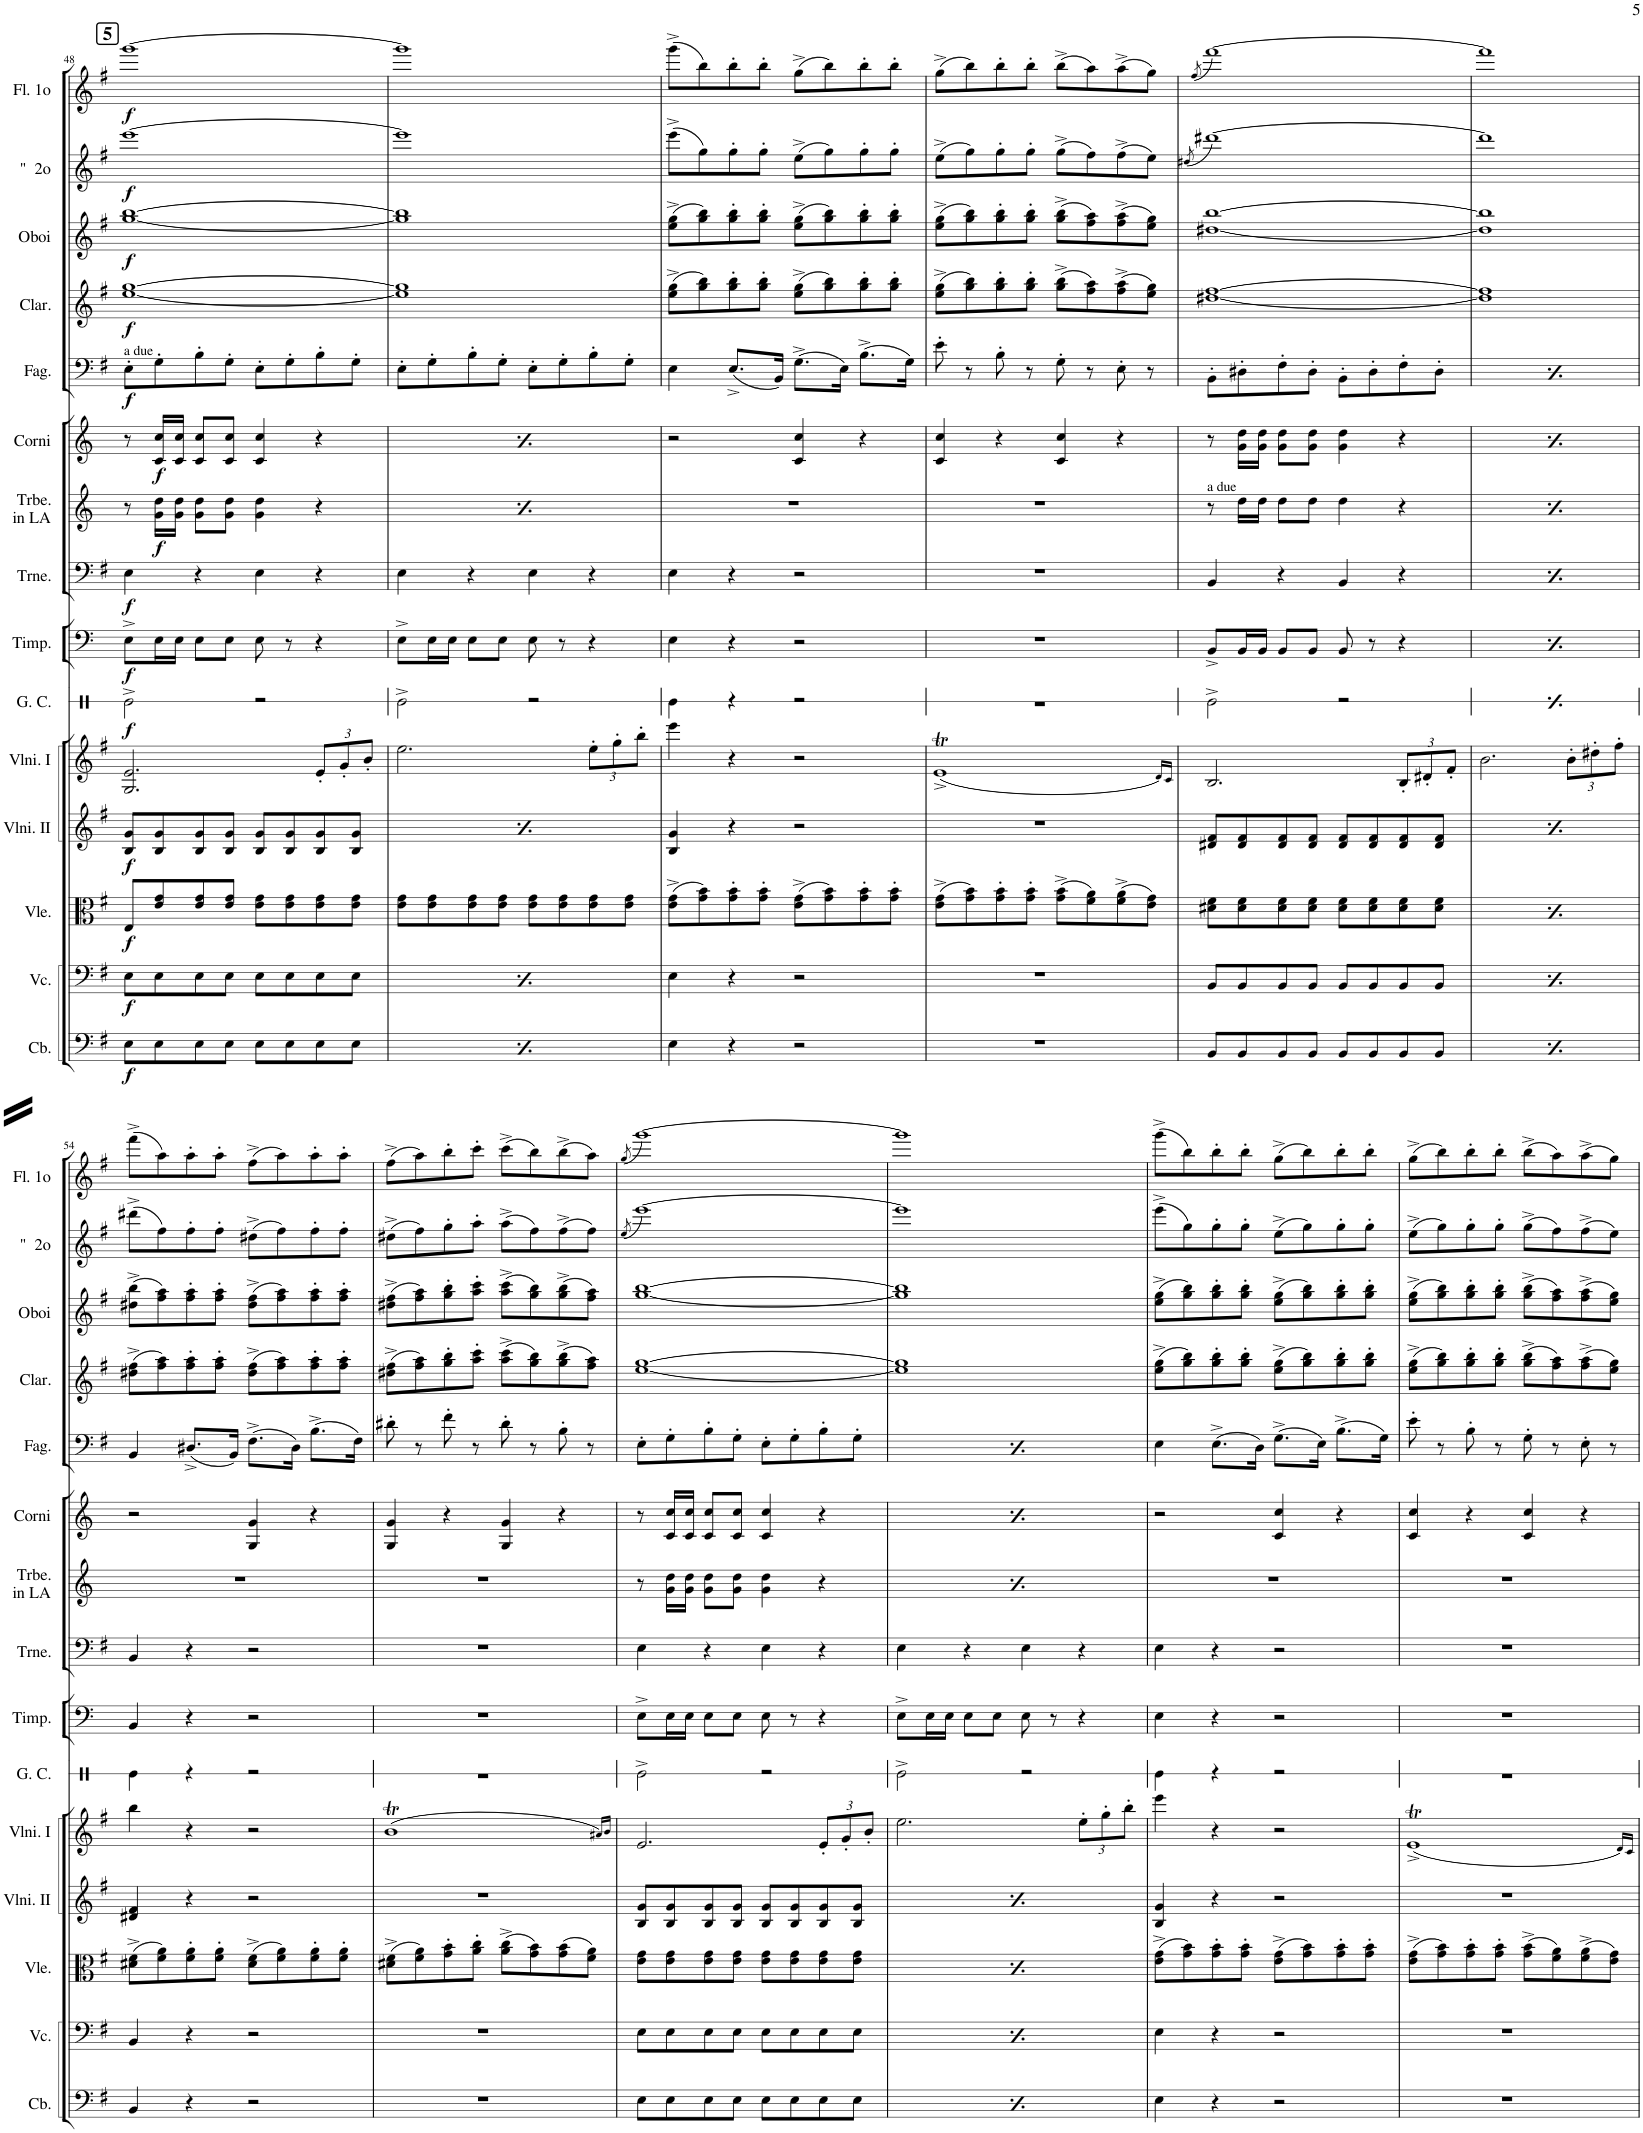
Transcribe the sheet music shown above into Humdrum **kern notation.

**kern	**dynam	**kern	**dynam	**kern	**dynam	**kern	**dynam	**kern	**kern	**dynam	**kern	**dynam	**kern	**dynam	**kern	**dynam	**kern	**dynam	**kern	**dynam	**kern	**dynam	**kern	**dynam	**kern	**dynam
*part14	*part14	*part13	*part13	*part12	*part12	*part11	*part11	*part10	*part9	*part9	*part8	*part8	*part7	*part7	*part6	*part6	*part5	*part5	*part4	*part4	*part3	*part3	*part2	*part2	*part1	*part1
*staff14	*staff14	*staff13	*staff13	*staff12	*staff12	*staff11	*staff11	*staff10	*staff9	*staff9	*staff8	*staff8	*staff7	*staff7	*staff6	*staff6	*staff5	*staff5	*staff4	*staff4	*staff3	*staff3	*staff2	*staff2	*staff1	*staff1
*I"CONTRABASSI	*	*I"VIOLONCELLI	*	*I"VIOLE	*	*I"VIOLINI 2	*	*I"VIOLINI 1	*I"TIMPANI in MI ♮	*	*I"TROMBONE	*	*I"TROMBE in LA	*	*I"CORNO 1o e 2o in MI ♮	*	*I"FAGOTTI	*	*I"CLARINETTI in DO	*	*I"OBOI	*	*I"&quot;          2o	*	*I"FLAUTO 1o	*
*I'Cb.	*	*I'Vc.	*	*I'Vle.	*	*	*	*	*I'Timp.	*	*I'Trne.	*	*I'Trbe. in LA	*	*I'Corni	*	*I'Fag.	*	*I'Clar.	*	*I'Oboi	*	*I'&quot;  2o	*	*I'Fl. 1o	*
!!LO:PB:g=z
*clefF4	*	*clefF4	*	*clefC3	*	*clefG2	*	*clefG2	*clefF4	*	*clefF4	*	*clefG2	*	*clefG2	*	*clefF4	*	*clefG2	*	*clefG2	*	*clefG2	*	*clefG2	*
*Trd7c12	*	*	*	*	*	*	*	*	*	*	*	*	*Trd2c3	*	*Trd5c8	*	*	*	*Trd1c2	*	*	*	*	*	*	*
*k[f#]	*	*k[f#]	*	*k[f#]	*	*k[f#]	*	*k[f#]	*k[]	*	*k[f#]	*	*k[]	*	*k[]	*	*k[f#]	*	*k[f#]	*	*k[f#]	*	*k[f#]	*	*k[f#]	*
*M4/4	*	*M4/4	*	*M4/4	*	*M4/4	*	*M4/4	*M4/4	*	*M4/4	*	*M4/4	*	*M4/4	*	*M4/4	*	*M4/4	*	*M4/4	*	*M4/4	*	*M4/4	*
*met(c)	*	*met(c)	*	*met(c)	*	*met(c)	*	*met(c)	*met(c)	*	*met(c)	*	*met(c)	*	*met(c)	*	*met(c)	*	*met(c)	*	*met(c)	*	*met(c)	*	*met(c)	*
!!LO:REH:place=s1:a:B:cj:fs=14:t=5
=48	=48	=48	=48	=48	=48	=48	=48	=48	=48	=48	=48	=48	=48	=48	=48	=48	=48	=48	=48	=48	=48	=48	=48	=48	=48	=48
!	!	!	!	!	!	!	!	!	!	!	!	!	!	!	!	!	!LO:TX:a:t=a due	!	!	!	!	!	!	!	!	!
!	!LO:DY:b	!	!LO:DY:b	!	!LO:DY:b	!	!LO:DY:b	!	!	!LO:DY:b	!	!LO:DY:b	!	!	!	!	!	!LO:DY:b	!	!LO:DY:b	!	!LO:DY:b	!	!LO:DY:b	!	!LO:DY:b
8E\L	f	8E\L	f	8E/L	f	8B/ 8g/L	f	2.G/ 2.e/	8E^\L	f	4E\	f	8r	.	8r	.	8E'\L	f	[1ee [1gg	f	[1gg [1bb	f	[1eee	f	[1ggg	f
!	!	!	!	!	!	!	!	!	!	!	!	!	!	!LO:DY:b	!	!LO:DY:b	!	!	!	!	!	!	!	!	!	!
8E\	.	8E\	.	8e/ 8g/	.	8B/ 8g/	.	.	16E\L	.	.	.	16g\ 16dd\LL	f	16c/ 16cc/LL	f	8G'\	.	.	.	.	.	.	.	.	.
.	.	.	.	.	.	.	.	.	16E\JJ	.	.	.	16g\ 16dd\JJ	.	16c/ 16cc/JJ	.	.	.	.	.	.	.	.	.	.	.
8E\	.	8E\	.	8e/ 8g/	.	8B/ 8g/	.	.	8E\L	.	4r	.	8g\ 8dd\L	.	8c/ 8cc/L	.	8B'\	.	.	.	.	.	.	.	.	.
8E\J	.	8E\J	.	8e/ 8g/J	.	8B/ 8g/J	.	.	8E\J	.	.	.	8g\ 8dd\J	.	8c/ 8cc/J	.	8G'\J	.	.	.	.	.	.	.	.	.
8E\L	.	8E\L	.	8e\ 8g\L	.	8B/ 8g/L	.	.	8E\	.	4E\	.	4g\ 4dd\	.	4c/ 4cc/	.	8E'\L	.	.	.	.	.	.	.	.	.
8E\	.	8E\	.	8e\ 8g\	.	8B/ 8g/	.	.	8r	.	.	.	.	.	.	.	8G'\	.	.	.	.	.	.	.	.	.
*	*	*	*	*	*	*	*	*Xbrackettup	*	*	*	*	*	*	*	*	*	*	*	*	*	*	*	*	*	*
8E\	.	8E\	.	8e\ 8g\	.	8B/ 8g/	.	12e'/L	4r	.	4r	.	4r	.	4r	.	8B'\	.	.	.	.	.	.	.	.	.
.	.	.	.	.	.	.	.	12g'/	.	.	.	.	.	.	.	.	.	.	.	.	.	.	.	.	.	.
8E\J	.	8E\J	.	8e\ 8g\J	.	8B/ 8g/J	.	.	.	.	.	.	.	.	.	.	8G'\J	.	.	.	.	.	.	.	.	.
.	.	.	.	.	.	.	.	12b'/J	.	.	.	.	.	.	.	.	.	.	.	.	.	.	.	.	.	.
=49	=49	=49	=49	=49	=49	=49	=49	=49	=49	=49	=49	=49	=49	=49	=49	=49	=49	=49	=49	=49	=49	=49	=49	=49	=49	=49
!	!LO:DY:b	!	!LO:DY:b	!	!	!	!LO:DY:b	!	!	!	!	!	!	!	!	!	!	!	!	!	!	!	!	!	!	!
8E\L	f	8E\L	f	8e\ 8g\L	.	8B/ 8g/L	f	2.ee\	8E^\L	.	4E\	.	8r	.	8r	.	8E'\L	.	1ee] 1gg]	.	1gg] 1bb]	.	1eee]	.	1ggg]	.
!	!	!	!	!	!	!	!	!	!	!	!	!	!	!LO:DY:b	!	!LO:DY:b	!	!	!	!	!	!	!	!	!	!
8E\	.	8E\	.	8e\ 8g\	.	8B/ 8g/	.	.	16E\L	.	.	.	16g\ 16dd\LL	f	16c/ 16cc/LL	f	8G'\	.	.	.	.	.	.	.	.	.
.	.	.	.	.	.	.	.	.	16E\JJ	.	.	.	16g\ 16dd\JJ	.	16c/ 16cc/JJ	.	.	.	.	.	.	.	.	.	.	.
8E\	.	8E\	.	8e\ 8g\	.	8B/ 8g/	.	.	8E\L	.	4r	.	8g\ 8dd\L	.	8c/ 8cc/L	.	8B'\	.	.	.	.	.	.	.	.	.
8E\J	.	8E\J	.	8e\ 8g\J	.	8B/ 8g/J	.	.	8E\J	.	.	.	8g\ 8dd\J	.	8c/ 8cc/J	.	8G'\J	.	.	.	.	.	.	.	.	.
8E\L	.	8E\L	.	8e\ 8g\L	.	8B/ 8g/L	.	.	8E\	.	4E\	.	4g\ 4dd\	.	4c/ 4cc/	.	8E'\L	.	.	.	.	.	.	.	.	.
8E\	.	8E\	.	8e\ 8g\	.	8B/ 8g/	.	.	8r	.	.	.	.	.	.	.	8G'\	.	.	.	.	.	.	.	.	.
8E\	.	8E\	.	8e\ 8g\	.	8B/ 8g/	.	12ee'\L	4r	.	4r	.	4r	.	4r	.	8B'\	.	.	.	.	.	.	.	.	.
.	.	.	.	.	.	.	.	12gg'\	.	.	.	.	.	.	.	.	.	.	.	.	.	.	.	.	.	.
8E\J	.	8E\J	.	8e\ 8g\J	.	8B/ 8g/J	.	.	.	.	.	.	.	.	.	.	8G'\J	.	.	.	.	.	.	.	.	.
.	.	.	.	.	.	.	.	12bb'\J	.	.	.	.	.	.	.	.	.	.	.	.	.	.	.	.	.	.
=50	=50	=50	=50	=50	=50	=50	=50	=50	=50	=50	=50	=50	=50	=50	=50	=50	=50	=50	=50	=50	=50	=50	=50	=50	=50	=50
4E\	.	4E\	.	(8e\^ 8g\^L	.	4B/ 4g/	.	4eee\	4E\	.	4E\	.	1r	.	2r	.	4E\	.	(8ee\^ 8gg\^L	.	(8ee\^ 8gg\^L	.	(8eee^\L	.	(8ggg^\L	.
.	.	.	.	8g\ 8b\)	.	.	.	.	.	.	.	.	.	.	.	.	.	.	8gg\ 8bb\)	.	8gg\ 8bb\)	.	8gg\)	.	8bb\)	.
4r	.	4r	.	8g\' 8b\'	.	4r	.	4r	4r	.	4r	.	.	.	.	.	(8.E^/L	.	8gg\' 8bb\'	.	8gg\' 8bb\'	.	8gg'\	.	8bb'\	.
.	.	.	.	8g\' 8b\'J	.	.	.	.	.	.	.	.	.	.	.	.	.	.	8gg\' 8bb\'J	.	8gg\' 8bb\'J	.	8gg'\J	.	8bb'\J	.
.	.	.	.	.	.	.	.	.	.	.	.	.	.	.	.	.	16BB/Jk)	.	.	.	.	.	.	.	.	.
2r	.	2r	.	(8e\^ 8g\^L	.	2r	.	2r	2r	.	2r	.	.	.	4c/ 4cc/	.	(8.G^\L	.	(8ee\^ 8gg\^L	.	(8ee\^ 8gg\^L	.	(8ee^\L	.	(8gg^\L	.
.	.	.	.	8g\ 8b\)	.	.	.	.	.	.	.	.	.	.	.	.	.	.	8gg\ 8bb\)	.	8gg\ 8bb\)	.	8gg\)	.	8bb\)	.
.	.	.	.	.	.	.	.	.	.	.	.	.	.	.	.	.	16E\Jk)	.	.	.	.	.	.	.	.	.
.	.	.	.	8g\' 8b\'	.	.	.	.	.	.	.	.	.	.	4r	.	(8.B^\L	.	8gg\' 8bb\'	.	8gg\' 8bb\'	.	8gg'\	.	8bb'\	.
.	.	.	.	8g\' 8b\'J	.	.	.	.	.	.	.	.	.	.	.	.	.	.	8gg\' 8bb\'J	.	8gg\' 8bb\'J	.	8gg'\J	.	8bb'\J	.
.	.	.	.	.	.	.	.	.	.	.	.	.	.	.	.	.	16G\Jk)	.	.	.	.	.	.	.	.	.
=51	=51	=51	=51	=51	=51	=51	=51	=51	=51	=51	=51	=51	=51	=51	=51	=51	=51	=51	=51	=51	=51	=51	=51	=51	=51	=51
1r	.	1r	.	(8e\^ 8g\^L	.	1r	.	(1eT^	1r	.	1r	.	1r	.	4c/ 4cc/	.	8e'\	.	(8ee\^ 8gg\^L	.	(8ee\^ 8gg\^L	.	(8ee^\L	.	(8gg^\L	.
.	.	.	.	8g\ 8b\)	.	.	.	.	.	.	.	.	.	.	.	.	8r	.	8gg\ 8bb\)	.	8gg\ 8bb\)	.	8gg\)	.	8bb\)	.
.	.	.	.	8g\' 8b\'	.	.	.	.	.	.	.	.	.	.	4r	.	8B'\	.	8gg\' 8bb\'	.	8gg\' 8bb\'	.	8gg'\	.	8bb'\	.
.	.	.	.	8g\' 8b\'J	.	.	.	.	.	.	.	.	.	.	.	.	8r	.	8gg\' 8bb\'J	.	8gg\' 8bb\'J	.	8gg'\J	.	8bb'\J	.
.	.	.	.	(8g\^ 8b\^L	.	.	.	.	.	.	.	.	.	.	4c/ 4cc/	.	8G'\	.	(8gg\^ 8bb\^L	.	(8gg\^ 8bb\^L	.	(8gg^\L	.	(8bb^\L	.
.	.	.	.	8f#\ 8a\)	.	.	.	.	.	.	.	.	.	.	.	.	8r	.	8ff#\ 8aa\)	.	8ff#\ 8aa\)	.	8ff#\)	.	8aa\)	.
.	.	.	.	(8f#\^ 8a\^	.	.	.	.	.	.	.	.	.	.	4r	.	8E'\	.	(8ff#\^ 8aa\^	.	(8ff#\^ 8aa\^	.	(8ff#^\	.	(8aa^\	.
.	.	.	.	8e\ 8g\J)	.	.	.	.	.	.	.	.	.	.	.	.	8r	.	8ee\ 8gg\J)	.	8ee\ 8gg\J)	.	8ee\J)	.	8gg\J)	.
.	.	.	.	.	.	.	.	16qd/LL)	.	.	.	.	.	.	.	.	.	.	.	.	.	.	.	.	.	.
.	.	.	.	.	.	.	.	16qc/JJ	.	.	.	.	.	.	.	.	.	.	.	.	.	.	.	.	.	.
=52	=52	=52	=52	=52	=52	=52	=52	=52	=52	=52	=52	=52	=52	=52	=52	=52	=52	=52	=52	=52	=52	=52	=52	=52	=52	=52
.	.	.	.	.	.	.	.	.	.	.	.	.	.	.	.	.	.	.	.	.	.	.	(8qdd#X/	.	(8qff#/	.
!	!	!	!	!	!	!	!	!	!	!	!	!	!LO:TX:a:t=a due	!	!	!	!	!	!	!	!	!	!	!	!	!
8BB/L	.	8BB/L	.	8d#X\ 8f#\L	.	8d#X/ 8f#/L	.	2.B/	8BB^/L	.	4BB/	.	8r	.	8r	.	8BB'\L	.	[1dd#X [1ff#	.	[1dd#X [1bb	.	[1ddd#X)	.	[1fff#)	.
8BB/	.	8BB/	.	8d#\ 8f#\	.	8d#/ 8f#/	.	.	16BB/L	.	.	.	16dd\LL	.	16g\ 16dd\LL	.	8D#X'\	.	.	.	.	.	.	.	.	.
.	.	.	.	.	.	.	.	.	16BB/JJ	.	.	.	16dd\JJ	.	16g\ 16dd\JJ	.	.	.	.	.	.	.	.	.	.	.
8BB/	.	8BB/	.	8d#\ 8f#\	.	8d#/ 8f#/	.	.	8BB/L	.	4r	.	8dd\L	.	8g\ 8dd\L	.	8F#'\	.	.	.	.	.	.	.	.	.
8BB/J	.	8BB/J	.	8d#\ 8f#\J	.	8d#/ 8f#/J	.	.	8BB/J	.	.	.	8dd\J	.	8g\ 8dd\J	.	8D#'\J	.	.	.	.	.	.	.	.	.
8BB/L	.	8BB/L	.	8d#\ 8f#\L	.	8d#/ 8f#/L	.	.	8BB/	.	4BB/	.	4dd\	.	4g\ 4dd\	.	8BB'\L	.	.	.	.	.	.	.	.	.
8BB/	.	8BB/	.	8d#\ 8f#\	.	8d#/ 8f#/	.	.	8r	.	.	.	.	.	.	.	8D#'\	.	.	.	.	.	.	.	.	.
8BB/	.	8BB/	.	8d#\ 8f#\	.	8d#/ 8f#/	.	12B'/L	4r	.	4r	.	4r	.	4r	.	8F#'\	.	.	.	.	.	.	.	.	.
.	.	.	.	.	.	.	.	12d#X'/	.	.	.	.	.	.	.	.	.	.	.	.	.	.	.	.	.	.
8BB/J	.	8BB/J	.	8d#\ 8f#\J	.	8d#/ 8f#/J	.	.	.	.	.	.	.	.	.	.	8D#'\J	.	.	.	.	.	.	.	.	.
.	.	.	.	.	.	.	.	12f#'/J	.	.	.	.	.	.	.	.	.	.	.	.	.	.	.	.	.	.
=53	=53	=53	=53	=53	=53	=53	=53	=53	=53	=53	=53	=53	=53	=53	=53	=53	=53	=53	=53	=53	=53	=53	=53	=53	=53	=53
!	!	!	!	!	!	!	!	!	!	!	!	!	!LO:TX:a:t=a due	!	!	!	!	!	!	!	!	!	!	!	!	!
8BB/L	.	8BB/L	.	8d#X\ 8f#\L	.	8d#X/ 8f#/L	.	2.b\	8BB^/L	.	4BB/	.	8r	.	8r	.	8BB'\L	.	1dd#] 1ff#]	.	1dd#] 1bb]	.	1ddd#]	.	1fff#]	.
8BB/	.	8BB/	.	8d#\ 8f#\	.	8d#/ 8f#/	.	.	16BB/L	.	.	.	16dd\LL	.	16g\ 16dd\LL	.	8D#X'\	.	.	.	.	.	.	.	.	.
.	.	.	.	.	.	.	.	.	16BB/JJ	.	.	.	16dd\JJ	.	16g\ 16dd\JJ	.	.	.	.	.	.	.	.	.	.	.
8BB/	.	8BB/	.	8d#\ 8f#\	.	8d#/ 8f#/	.	.	8BB/L	.	4r	.	8dd\L	.	8g\ 8dd\L	.	8F#'\	.	.	.	.	.	.	.	.	.
8BB/J	.	8BB/J	.	8d#\ 8f#\J	.	8d#/ 8f#/J	.	.	8BB/J	.	.	.	8dd\J	.	8g\ 8dd\J	.	8D#'\J	.	.	.	.	.	.	.	.	.
8BB/L	.	8BB/L	.	8d#\ 8f#\L	.	8d#/ 8f#/L	.	.	8BB/	.	4BB/	.	4dd\	.	4g\ 4dd\	.	8BB'\L	.	.	.	.	.	.	.	.	.
8BB/	.	8BB/	.	8d#\ 8f#\	.	8d#/ 8f#/	.	.	8r	.	.	.	.	.	.	.	8D#'\	.	.	.	.	.	.	.	.	.
8BB/	.	8BB/	.	8d#\ 8f#\	.	8d#/ 8f#/	.	12b'\L	4r	.	4r	.	4r	.	4r	.	8F#'\	.	.	.	.	.	.	.	.	.
.	.	.	.	.	.	.	.	12dd#X'\	.	.	.	.	.	.	.	.	.	.	.	.	.	.	.	.	.	.
8BB/J	.	8BB/J	.	8d#\ 8f#\J	.	8d#/ 8f#/J	.	.	.	.	.	.	.	.	.	.	8D#'\J	.	.	.	.	.	.	.	.	.
.	.	.	.	.	.	.	.	12ff#'\J	.	.	.	.	.	.	.	.	.	.	.	.	.	.	.	.	.	.
!!LO:LB:g=z
=54	=54	=54	=54	=54	=54	=54	=54	=54	=54	=54	=54	=54	=54	=54	=54	=54	=54	=54	=54	=54	=54	=54	=54	=54	=54	=54
4BB/	.	4BB/	.	(8d#X\^ 8f#\^L	.	4d#X/ 4f#/	.	4bb\	4BB/	.	4BB/	.	1r	.	2r	.	4BB/	.	(8dd#X\^ 8ff#\^L	.	(8dd#X\^ 8bb\^L	.	(8ddd#X^\L	.	(8fff#^\L	.
.	.	.	.	8f#\ 8a\)	.	.	.	.	.	.	.	.	.	.	.	.	.	.	8ff#\ 8aa\)	.	8ff#\ 8aa\)	.	8ff#\)	.	8aa\)	.
4r	.	4r	.	8f#\' 8a\'	.	4r	.	4r	4r	.	4r	.	.	.	.	.	(8.D#X^/L	.	8ff#\' 8aa\'	.	8ff#\' 8aa\'	.	8ff#'\	.	8aa'\	.
.	.	.	.	8f#\' 8a\'J	.	.	.	.	.	.	.	.	.	.	.	.	.	.	8ff#\' 8aa\'J	.	8ff#\' 8aa\'J	.	8ff#'\J	.	8aa'\J	.
.	.	.	.	.	.	.	.	.	.	.	.	.	.	.	.	.	16BB/Jk)	.	.	.	.	.	.	.	.	.
2r	.	2r	.	(8d#\^ 8f#\^L	.	2r	.	2r	2r	.	2r	.	.	.	4G/ 4g/	.	(8.F#^\L	.	(8dd#\^ 8ff#\^L	.	(8dd#\^ 8ff#\^L	.	(8dd#X^\L	.	(8ff#^\L	.
.	.	.	.	8f#\ 8a\)	.	.	.	.	.	.	.	.	.	.	.	.	.	.	8ff#\ 8aa\)	.	8ff#\ 8aa\)	.	8ff#\)	.	8aa\)	.
.	.	.	.	.	.	.	.	.	.	.	.	.	.	.	.	.	16D#\Jk)	.	.	.	.	.	.	.	.	.
.	.	.	.	8f#\' 8a\'	.	.	.	.	.	.	.	.	.	.	4r	.	(8.B^\L	.	8ff#\' 8aa\'	.	8ff#\' 8aa\'	.	8ff#'\	.	8aa'\	.
.	.	.	.	8f#\' 8a\'J	.	.	.	.	.	.	.	.	.	.	.	.	.	.	8ff#\' 8aa\'J	.	8ff#\' 8aa\'J	.	8ff#'\J	.	8aa'\J	.
.	.	.	.	.	.	.	.	.	.	.	.	.	.	.	.	.	16F#\Jk)	.	.	.	.	.	.	.	.	.
=55	=55	=55	=55	=55	=55	=55	=55	=55	=55	=55	=55	=55	=55	=55	=55	=55	=55	=55	=55	=55	=55	=55	=55	=55	=55	=55
1r	.	1r	.	(8d#X\^ 8f#\^L	.	1r	.	(1bt	1r	.	1r	.	1r	.	4G/ 4g/	.	8d#X'\	.	(8dd#X\^ 8ff#\^L	.	(8dd#X\^ 8ff#\^L	.	(8dd#X^\L	.	(8ff#^\L	.
.	.	.	.	8f#\ 8a\)	.	.	.	.	.	.	.	.	.	.	.	.	8r	.	8ff#\ 8aa\)	.	8ff#\ 8aa\)	.	8ff#\)	.	8aa\)	.
.	.	.	.	8g\' 8b\'	.	.	.	.	.	.	.	.	.	.	4r	.	8f#'\	.	8gg\' 8bb\'	.	8gg\' 8bb\'	.	8gg'\	.	8bb'\	.
.	.	.	.	8a\' 8cc\'J	.	.	.	.	.	.	.	.	.	.	.	.	8r	.	8aa\' 8ccc\'J	.	8aa\' 8ccc\'J	.	8aa'\J	.	8ccc'\J	.
.	.	.	.	(8a\^ 8cc\^L	.	.	.	.	.	.	.	.	.	.	4G/ 4g/	.	8d#'\	.	(8aa\^ 8ccc\^L	.	(8aa\^ 8ccc\^L	.	(8aa^\L	.	(8ccc^\L	.
.	.	.	.	8g\ 8b\)	.	.	.	.	.	.	.	.	.	.	.	.	8r	.	8gg\ 8bb\)	.	8gg\ 8bb\)	.	8ff#\)	.	8bb\)	.
.	.	.	.	(8g\ 8b\	.	.	.	.	.	.	.	.	.	.	4r	.	8B'\	.	(8gg\^ 8bb\^	.	(8gg\^ 8bb\^	.	(8ff#^\	.	(8bb^\	.
.	.	.	.	8f#\ 8a\J)	.	.	.	.	.	.	.	.	.	.	.	.	8r	.	8ff#\ 8aa\J)	.	8ff#\ 8aa\J)	.	8ff#\J)	.	8aa\J)	.
.	.	.	.	.	.	.	.	16qa#X/LL)	.	.	.	.	.	.	.	.	.	.	.	.	.	.	.	.	.	.
.	.	.	.	.	.	.	.	16qb/JJ	.	.	.	.	.	.	.	.	.	.	.	.	.	.	.	.	.	.
=56	=56	=56	=56	=56	=56	=56	=56	=56	=56	=56	=56	=56	=56	=56	=56	=56	=56	=56	=56	=56	=56	=56	=56	=56	=56	=56
.	.	.	.	.	.	.	.	.	.	.	.	.	.	.	.	.	.	.	.	.	.	.	(8qee/	.	(8qgg/	.
8E\L	.	8E\L	.	8e\ 8g\L	.	8B/ 8g/L	.	2.e/	8E^\L	.	4E\	.	8r	.	8r	.	8E'\L	.	[1ee [1gg	.	[1gg [1bb	.	[1eee)	.	[1ggg)	.
8E\	.	8E\	.	8e\ 8g\	.	8B/ 8g/	.	.	16E\L	.	.	.	16g\ 16dd\LL	.	16c/ 16cc/LL	.	8G'\	.	.	.	.	.	.	.	.	.
.	.	.	.	.	.	.	.	.	16E\JJ	.	.	.	16g\ 16dd\JJ	.	16c/ 16cc/JJ	.	.	.	.	.	.	.	.	.	.	.
8E\	.	8E\	.	8e\ 8g\	.	8B/ 8g/	.	.	8E\L	.	4r	.	8g\ 8dd\L	.	8c/ 8cc/L	.	8B'\	.	.	.	.	.	.	.	.	.
8E\J	.	8E\J	.	8e\ 8g\J	.	8B/ 8g/J	.	.	8E\J	.	.	.	8g\ 8dd\J	.	8c/ 8cc/J	.	8G'\J	.	.	.	.	.	.	.	.	.
8E\L	.	8E\L	.	8e\ 8g\L	.	8B/ 8g/L	.	.	8E\	.	4E\	.	4g\ 4dd\	.	4c/ 4cc/	.	8E'\L	.	.	.	.	.	.	.	.	.
8E\	.	8E\	.	8e\ 8g\	.	8B/ 8g/	.	.	8r	.	.	.	.	.	.	.	8G'\	.	.	.	.	.	.	.	.	.
8E\	.	8E\	.	8e\ 8g\	.	8B/ 8g/	.	12e'/L	4r	.	4r	.	4r	.	4r	.	8B'\	.	.	.	.	.	.	.	.	.
.	.	.	.	.	.	.	.	12g'/	.	.	.	.	.	.	.	.	.	.	.	.	.	.	.	.	.	.
8E\J	.	8E\J	.	8e\ 8g\J	.	8B/ 8g/J	.	.	.	.	.	.	.	.	.	.	8G'\J	.	.	.	.	.	.	.	.	.
.	.	.	.	.	.	.	.	12b'/J	.	.	.	.	.	.	.	.	.	.	.	.	.	.	.	.	.	.
=57	=57	=57	=57	=57	=57	=57	=57	=57	=57	=57	=57	=57	=57	=57	=57	=57	=57	=57	=57	=57	=57	=57	=57	=57	=57	=57
8E\L	.	8E\L	.	8e\ 8g\L	.	8B/ 8g/L	.	2.ee\	8E^\L	.	4E\	.	8r	.	8r	.	8E'\L	.	1ee] 1gg]	.	1gg] 1bb]	.	1eee]	.	1ggg]	.
8E\	.	8E\	.	8e\ 8g\	.	8B/ 8g/	.	.	16E\L	.	.	.	16g\ 16dd\LL	.	16c/ 16cc/LL	.	8G'\	.	.	.	.	.	.	.	.	.
.	.	.	.	.	.	.	.	.	16E\JJ	.	.	.	16g\ 16dd\JJ	.	16c/ 16cc/JJ	.	.	.	.	.	.	.	.	.	.	.
8E\	.	8E\	.	8e\ 8g\	.	8B/ 8g/	.	.	8E\L	.	4r	.	8g\ 8dd\L	.	8c/ 8cc/L	.	8B'\	.	.	.	.	.	.	.	.	.
8E\J	.	8E\J	.	8e\ 8g\J	.	8B/ 8g/J	.	.	8E\J	.	.	.	8g\ 8dd\J	.	8c/ 8cc/J	.	8G'\J	.	.	.	.	.	.	.	.	.
8E\L	.	8E\L	.	8e\ 8g\L	.	8B/ 8g/L	.	.	8E\	.	4E\	.	4g\ 4dd\	.	4c/ 4cc/	.	8E'\L	.	.	.	.	.	.	.	.	.
8E\	.	8E\	.	8e\ 8g\	.	8B/ 8g/	.	.	8r	.	.	.	.	.	.	.	8G'\	.	.	.	.	.	.	.	.	.
8E\	.	8E\	.	8e\ 8g\	.	8B/ 8g/	.	12ee'\L	4r	.	4r	.	4r	.	4r	.	8B'\	.	.	.	.	.	.	.	.	.
.	.	.	.	.	.	.	.	12gg'\	.	.	.	.	.	.	.	.	.	.	.	.	.	.	.	.	.	.
8E\J	.	8E\J	.	8e\ 8g\J	.	8B/ 8g/J	.	.	.	.	.	.	.	.	.	.	8G'\J	.	.	.	.	.	.	.	.	.
.	.	.	.	.	.	.	.	12bb'\J	.	.	.	.	.	.	.	.	.	.	.	.	.	.	.	.	.	.
=58	=58	=58	=58	=58	=58	=58	=58	=58	=58	=58	=58	=58	=58	=58	=58	=58	=58	=58	=58	=58	=58	=58	=58	=58	=58	=58
4E\	.	4E\	.	(8e\^ 8g\^L	.	4B/ 4g/	.	4eee\	4E\	.	4E\	.	1r	.	2r	.	4E\	.	(8ee\^ 8gg\^L	.	(8ee\^ 8gg\^L	.	(8eee^\L	.	(8ggg^\L	.
.	.	.	.	8g\ 8b\)	.	.	.	.	.	.	.	.	.	.	.	.	.	.	8gg\ 8bb\)	.	8gg\ 8bb\)	.	8gg\)	.	8bb\)	.
4r	.	4r	.	8g\' 8b\'	.	4r	.	4r	4r	.	4r	.	.	.	.	.	(8.E^\L	.	8gg\' 8bb\'	.	8gg\' 8bb\'	.	8gg'\	.	8bb'\	.
.	.	.	.	8g\' 8b\'J	.	.	.	.	.	.	.	.	.	.	.	.	.	.	8gg\' 8bb\'J	.	8gg\' 8bb\'J	.	8gg'\J	.	8bb'\J	.
.	.	.	.	.	.	.	.	.	.	.	.	.	.	.	.	.	16D\Jk)	.	.	.	.	.	.	.	.	.
2r	.	2r	.	(8e\^ 8g\^L	.	2r	.	2r	2r	.	2r	.	.	.	4c/ 4cc/	.	(8.G^\L	.	(8ee\^ 8gg\^L	.	(8ee\^ 8gg\^L	.	(8ee^\L	.	(8gg^\L	.
.	.	.	.	8g\ 8b\)	.	.	.	.	.	.	.	.	.	.	.	.	.	.	8gg\ 8bb\)	.	8gg\ 8bb\)	.	8gg\)	.	8bb\)	.
.	.	.	.	.	.	.	.	.	.	.	.	.	.	.	.	.	16E\Jk)	.	.	.	.	.	.	.	.	.
.	.	.	.	8g\' 8b\'	.	.	.	.	.	.	.	.	.	.	4r	.	(8.B^\L	.	8gg\' 8bb\'	.	8gg\' 8bb\'	.	8gg'\	.	8bb'\	.
.	.	.	.	8g\' 8b\'J	.	.	.	.	.	.	.	.	.	.	.	.	.	.	8gg\' 8bb\'J	.	8gg\' 8bb\'J	.	8gg'\J	.	8bb'\J	.
.	.	.	.	.	.	.	.	.	.	.	.	.	.	.	.	.	16G\Jk)	.	.	.	.	.	.	.	.	.
=59	=59	=59	=59	=59	=59	=59	=59	=59	=59	=59	=59	=59	=59	=59	=59	=59	=59	=59	=59	=59	=59	=59	=59	=59	=59	=59
1r	.	1r	.	(8e\^ 8g\^L	.	1r	.	(1eT^	1r	.	1r	.	1r	.	4c/ 4cc/	.	8e'\	.	(8ee\^ 8gg\^L	.	(8ee\^ 8gg\^L	.	(8ee^\L	.	(8gg^\L	.
.	.	.	.	8g\ 8b\)	.	.	.	.	.	.	.	.	.	.	.	.	8r	.	8gg\ 8bb\)	.	8gg\ 8bb\)	.	8gg\)	.	8bb\)	.
.	.	.	.	8g\' 8b\'	.	.	.	.	.	.	.	.	.	.	4r	.	8B'\	.	8gg\' 8bb\'	.	8gg\' 8bb\'	.	8gg'\	.	8bb'\	.
.	.	.	.	8g\' 8b\'J	.	.	.	.	.	.	.	.	.	.	.	.	8r	.	8gg\' 8bb\'J	.	8gg\' 8bb\'J	.	8gg'\J	.	8bb'\J	.
.	.	.	.	(8g\^ 8b\^L	.	.	.	.	.	.	.	.	.	.	4c/ 4cc/	.	8G'\	.	(8gg\^ 8bb\^L	.	(8gg\^ 8bb\^L	.	(8gg^\L	.	(8bb^\L	.
.	.	.	.	8f#\ 8a\)	.	.	.	.	.	.	.	.	.	.	.	.	8r	.	8ff#\ 8aa\)	.	8ff#\ 8aa\)	.	8ff#\)	.	8aa\)	.
.	.	.	.	(8f#\^ 8a\^	.	.	.	.	.	.	.	.	.	.	4r	.	8E'\	.	(8ff#\^ 8aa\^	.	(8ff#\^ 8aa\^	.	(8ff#^\	.	(8aa^\	.
.	.	.	.	8e\ 8g\J)	.	.	.	.	.	.	.	.	.	.	.	.	8r	.	8ee\ 8gg\J)	.	8ee\ 8gg\J)	.	8ee\J)	.	8gg\J)	.
.	.	.	.	.	.	.	.	16qd/LL)	.	.	.	.	.	.	.	.	.	.	.	.	.	.	.	.	.	.
.	.	.	.	.	.	.	.	16qc/JJ	.	.	.	.	.	.	.	.	.	.	.	.	.	.	.	.	.	.
=	=	=	=	=	=	=	=	=	=	=	=	=	=	=	=	=	=	=	=	=	=	=	=	=	=	=
*-	*-	*-	*-	*-	*-	*-	*-	*-	*-	*-	*-	*-	*-	*-	*-	*-	*-	*-	*-	*-	*-	*-	*-	*-	*-	*-
